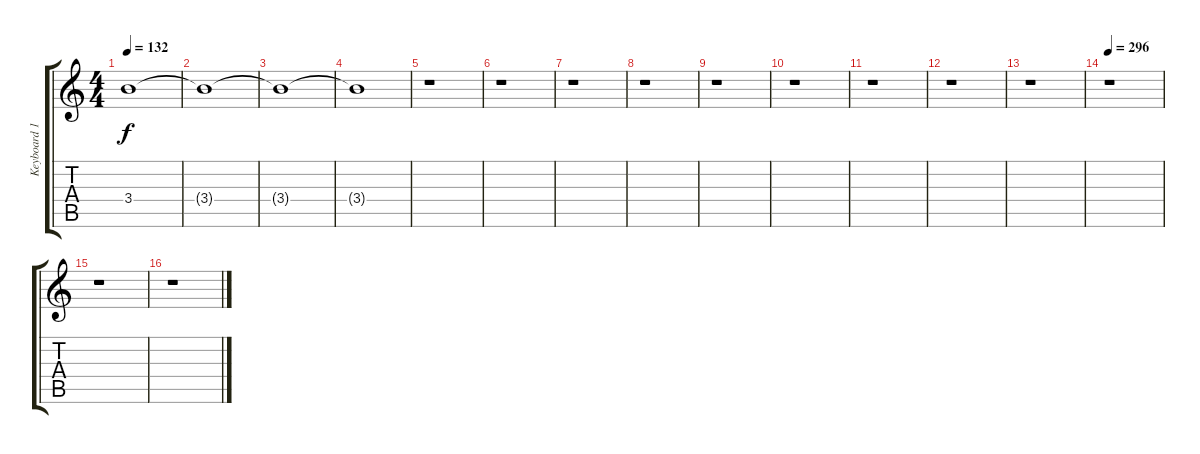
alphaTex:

\track ("Keyboard 1 Andre Matos" "Keyboard 1") {instrument stringensemble1}
\staff {score tabs}
\tuning (A6 C6 E5 Ab4 C4 E3) {hide}
\ts (4 4)
\tempo 132
\clef g2
\ks c
3.4{t}.1{dy f} |
3.4{t}.1 |
3.4{t}.1 |
3.4{t}.1 |
r.1 |
r.1 |
r.1 |
r.1 |
r.1 |
r.1 |
r.1 |
r.1 |
r.1 |
\tempo 296
r.1 |
r.1 |
r.1
